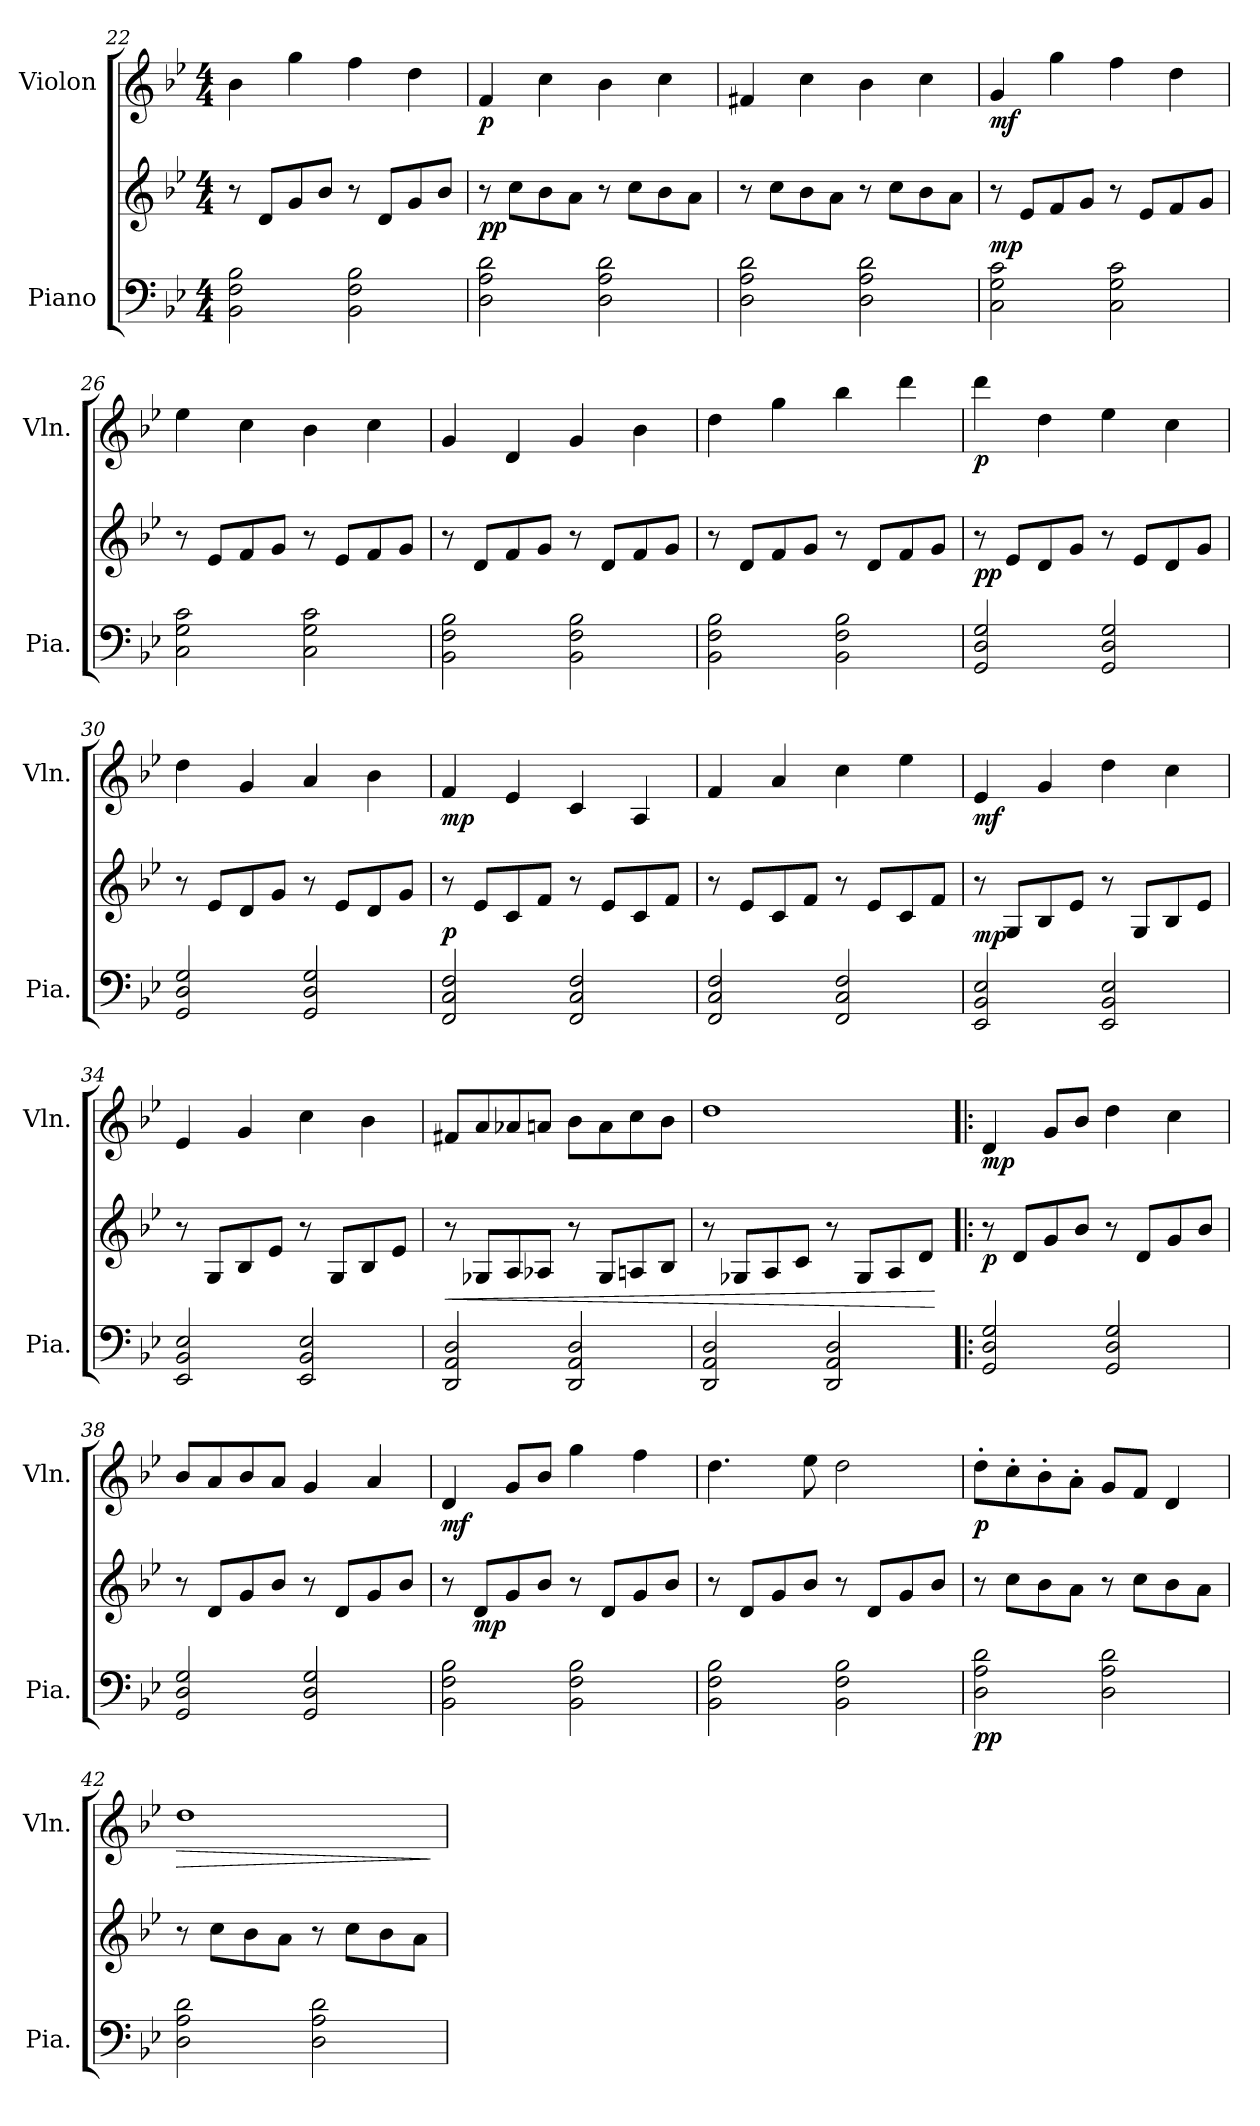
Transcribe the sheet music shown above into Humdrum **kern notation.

**kern	**kern	**dynam	**kern	**dynam
*part2	*part2	*part2	*part1	*part1
*staff3	*staff2	*staff2/3	*staff1	*staff1
*I"Piano	*	*	*I"Violon	*
*I'Pia.	*	*	*I'Vln.	*
*clefF4	*clefG2	*	*clefG2	*
*k[b-e-]	*k[b-e-]	*	*k[b-e-]	*
*M4/4	*M4/4	*	*M4/4	*
=22	=22	=22	=22	=22
2BB-\ 2F\ 2B-\	8r	.	4b-\	.
.	8d/L	.	.	.
.	8g/	.	4gg\	.
.	8b-/J	.	.	.
2BB-\ 2F\ 2B-\	8r	.	4ff\	.
.	8d/L	.	.	.
.	8g/	.	4dd\	.
.	8b-/J	.	.	.
=23	=23	=23	=23	=23
!	!	!LO:DY:b	!	!LO:DY:b
2D\ 2A\ 2d\	8r	pp	4f/	p
.	8cc\L	.	.	.
.	8b-\	.	4cc\	.
.	8a\J	.	.	.
2D\ 2A\ 2d\	8r	.	4b-\	.
.	8cc\L	.	.	.
.	8b-\	.	4cc\	.
.	8a\J	.	.	.
=24	=24	=24	=24	=24
2D\ 2A\ 2d\	8r	.	4f#X/	.
.	8cc\L	.	.	.
.	8b-\	.	4cc\	.
.	8a\J	.	.	.
2D\ 2A\ 2d\	8r	.	4b-\	.
.	8cc\L	.	.	.
.	8b-\	.	4cc\	.
.	8a\J	.	.	.
!!LO:LB:g=z
=25	=25	=25	=25	=25
!	!	!LO:DY:a=2	!	!LO:DY:b
2C\ 2G\ 2c\	8r	mp	4g/	mf
.	8e-/L	.	.	.
.	8f/	.	4gg\	.
.	8g/J	.	.	.
2C\ 2G\ 2c\	8r	.	4ff\	.
.	8e-/L	.	.	.
.	8f/	.	4dd\	.
.	8g/J	.	.	.
=26	=26	=26	=26	=26
2C\ 2G\ 2c\	8r	.	4ee-\	.
.	8e-/L	.	.	.
.	8f/	.	4cc\	.
.	8g/J	.	.	.
2C\ 2G\ 2c\	8r	.	4b-\	.
.	8e-/L	.	.	.
.	8f/	.	4cc\	.
.	8g/J	.	.	.
=27	=27	=27	=27	=27
2BB-\ 2F\ 2B-\	8r	.	4g/	.
.	8d/L	.	.	.
.	8f/	.	4d/	.
.	8g/J	.	.	.
2BB-\ 2F\ 2B-\	8r	.	4g/	.
.	8d/L	.	.	.
.	8f/	.	4b-\	.
.	8g/J	.	.	.
=28	=28	=28	=28	=28
2BB-\ 2F\ 2B-\	8r	.	4dd\	.
.	8d/L	.	.	.
.	8f/	.	4gg\	.
.	8g/J	.	.	.
2BB-\ 2F\ 2B-\	8r	.	4bb-\	.
.	8d/L	.	.	.
.	8f/	.	4ddd\	.
.	8g/J	.	.	.
=29	=29	=29	=29	=29
!	!	!LO:DY:b	!	!LO:DY:b
2GG/ 2D/ 2G/	8r	pp	4ddd\	p
.	8e-/L	.	.	.
.	8d/	.	4dd\	.
.	8g/J	.	.	.
2GG/ 2D/ 2G/	8r	.	4ee-\	.
.	8e-/L	.	.	.
.	8d/	.	4cc\	.
.	8g/J	.	.	.
!!LO:LB:g=z
=30	=30	=30	=30	=30
2GG/ 2D/ 2G/	8r	.	4dd\	.
.	8e-/L	.	.	.
.	8d/	.	4g/	.
.	8g/J	.	.	.
2GG/ 2D/ 2G/	8r	.	4a/	.
.	8e-/L	.	.	.
.	8d/	.	4b-\	.
.	8g/J	.	.	.
=31	=31	=31	=31	=31
!	!	!LO:DY:a=2	!	!LO:DY:b
2FF/ 2C/ 2F/	8r	p	4f/	mp
.	8e-/L	.	.	.
.	8c/	.	4e-/	.
.	8f/J	.	.	.
2FF/ 2C/ 2F/	8r	.	4c/	.
.	8e-/L	.	.	.
.	8c/	.	4A/	.
.	8f/J	.	.	.
=32	=32	=32	=32	=32
2FF/ 2C/ 2F/	8r	.	4f/	.
.	8e-/L	.	.	.
.	8c/	.	4a/	.
.	8f/J	.	.	.
2FF/ 2C/ 2F/	8r	.	4cc\	.
.	8e-/L	.	.	.
.	8c/	.	4ee-\	.
.	8f/J	.	.	.
=33	=33	=33	=33	=33
!	!	!LO:DY:a=2	!	!LO:DY:b
2EE-/ 2BB-/ 2E-/	8r	mp	4e-/	mf
.	8G/L	.	.	.
.	8B-/	.	4g/	.
.	8e-/J	.	.	.
2EE-/ 2BB-/ 2E-/	8r	.	4dd\	.
.	8G/L	.	.	.
.	8B-/	.	4cc\	.
.	8e-/J	.	.	.
=34	=34	=34	=34	=34
2EE-/ 2BB-/ 2E-/	8r	.	4e-/	.
.	8G/L	.	.	.
.	8B-/	.	4g/	.
.	8e-/J	.	.	.
2EE-/ 2BB-/ 2E-/	8r	.	4cc\	.
.	8G/L	.	.	.
.	8B-/	.	4b-\	.
.	8e-/J	.	.	.
!!LO:LB:g=z
=35	=35	=35	=35	=35
!	!	!LO:HP:b	!	!
2DD/ 2AA/ 2D/	8r	<	8f#X/L	.
.	8G-X/L	.	8a/	.
.	8A/	.	8a-X/	.
.	8A-X/J	.	8an/J	.
2DD/ 2AA/ 2D/	8r	.	8b-\L	.
.	8G-/L	.	8a\	.
.	8An/	.	8cc\	.
.	8B-/J	.	8b-\J	.
=36	=36	=36	=36	=36
2DD/ 2AA/ 2D/	8r	.	1dd	.
.	8G-X/L	.	.	.
.	8A/	.	.	.
.	8c/J	.	.	.
2DD/ 2AA/ 2D/	8r	.	.	.
.	8G-/L	.	.	.
.	8A/	.	.	.
.	8d/J	.	.	.
.	.	[	.	.
=37!|:	=37!|:	=37!|:	=37!|:	=37!|:
!	!	!LO:DY:b	!	!LO:DY:b
2GG/ 2D/ 2G/	8r	p	4d/	mp
.	8d/L	.	.	.
.	8g/	.	8g/L	.
.	8b-/J	.	8b-/J	.
2GG/ 2D/ 2G/	8r	.	4dd\	.
.	8d/L	.	.	.
.	8g/	.	4cc\	.
.	8b-/J	.	.	.
=38	=38	=38	=38	=38
2GG/ 2D/ 2G/	8r	.	8b-/L	.
.	8d/L	.	8a/	.
.	8g/	.	8b-/	.
.	8b-/J	.	8a/J	.
2GG/ 2D/ 2G/	8r	.	4g/	.
.	8d/L	.	.	.
.	8g/	.	4a/	.
.	8b-/J	.	.	.
!!LO:PB:g=z
=39	=39	=39	=39	=39
!	!	!	!	!LO:DY:b
2BB-\ 2F\ 2B-\	8r	.	4d/	mf
!	!	!LO:DY:b	!	!
.	8d/L	mp	.	.
.	8g/	.	8g/L	.
.	8b-/J	.	8b-/J	.
2BB-\ 2F\ 2B-\	8r	.	4gg\	.
.	8d/L	.	.	.
.	8g/	.	4ff\	.
.	8b-/J	.	.	.
=40	=40	=40	=40	=40
2BB-\ 2F\ 2B-\	8r	.	4.dd\	.
.	8d/L	.	.	.
.	8g/	.	.	.
.	8b-/J	.	8ee-\	.
2BB-\ 2F\ 2B-\	8r	.	2dd\	.
.	8d/L	.	.	.
.	8g/	.	.	.
.	8b-/J	.	.	.
=41	=41	=41	=41	=41
!	!	!LO:DY:b=2	!	!LO:DY:b
2D\ 2A\ 2d\	8r	pp	8dd'\L	p
.	8cc\L	.	8cc'\	.
.	8b-\	.	8b-'\	.
.	8a\J	.	8a'\J	.
2D\ 2A\ 2d\	8r	.	8g/L	.
.	8cc\L	.	8f/J	.
.	8b-\	.	4d/	.
.	8a\J	.	.	.
=42	=42	=42	=42	=42
!	!	!	!	!LO:HP:b
2D\ 2A\ 2d\	8r	.	1dd	>
.	8cc\L	.	.	.
.	8b-\	.	.	.
.	8a\J	.	.	.
2D\ 2A\ 2d\	8r	.	.	.
.	8cc\L	.	.	.
.	8b-\	.	.	.
.	8a\J	.	.	.
.	.	.	.	]
=	=	=	=	=
*-	*-	*-	*-	*-
